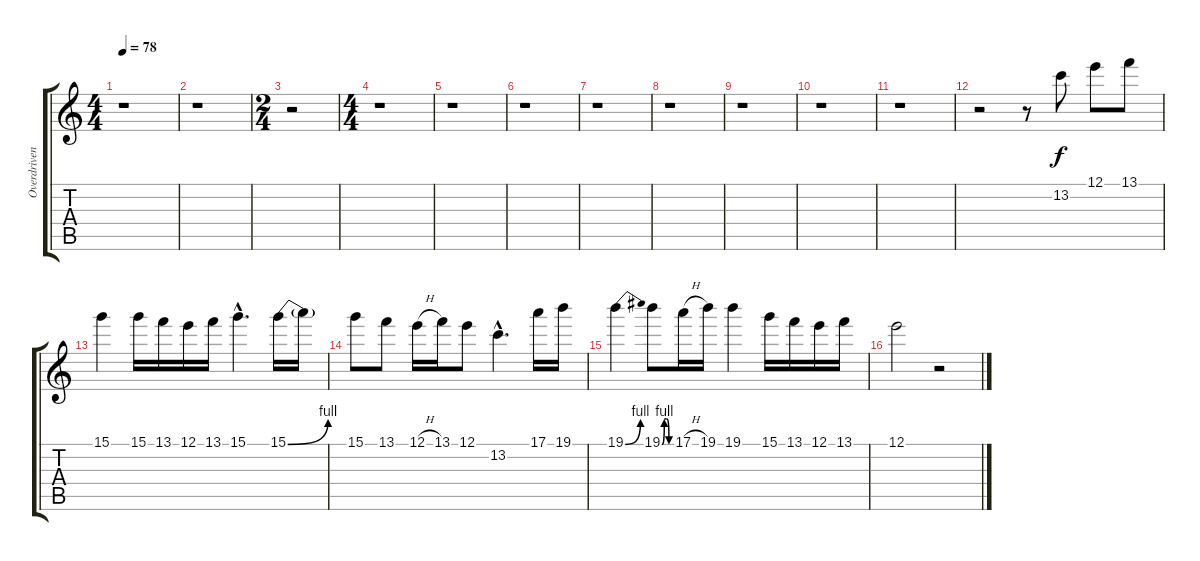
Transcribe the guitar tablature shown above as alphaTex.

\track ("Overdriven Guitar 2 Solo" "Overdriven") {instrument overdrivenguitar}
\staff {score tabs}
\tuning (E4 B3 G3 D3 A2 E2) {hide}
\ts (4 4)
\tempo 78
\clef g2
\ks c
r.1{dy f} |
r.1 |
\ts (2 4)
r.2 |
\ts (4 4)
r.1 |
r.1 |
r.1 |
r.1 |
r.1 |
r.1 |
r.1 |
r.1 |
r.2 r.8 13.2.8 12.1.8 13.1.8 |
15.1.4 15.1.16 13.1.16 12.1.16 13.1.16 15.1{hac}.4{d} 15.1{be (bend 0 0 60 4)}.16 15.1{t}.16 |
15.1.8 13.1.8 12.1{h}.16 13.1.16 12.1.8 13.2{hac}.4{d} 17.1.16 19.1.16 |
19.1{be (bend 0 0 60 4)}.4 19.1{be (custom 0 0 15 4 30 4 45 0 60 0)}.8 17.1{h}.16 19.1.16 19.1.4 15.1.16 13.1.16 12.1.16 13.1.16 |
12.1.2 r.2
